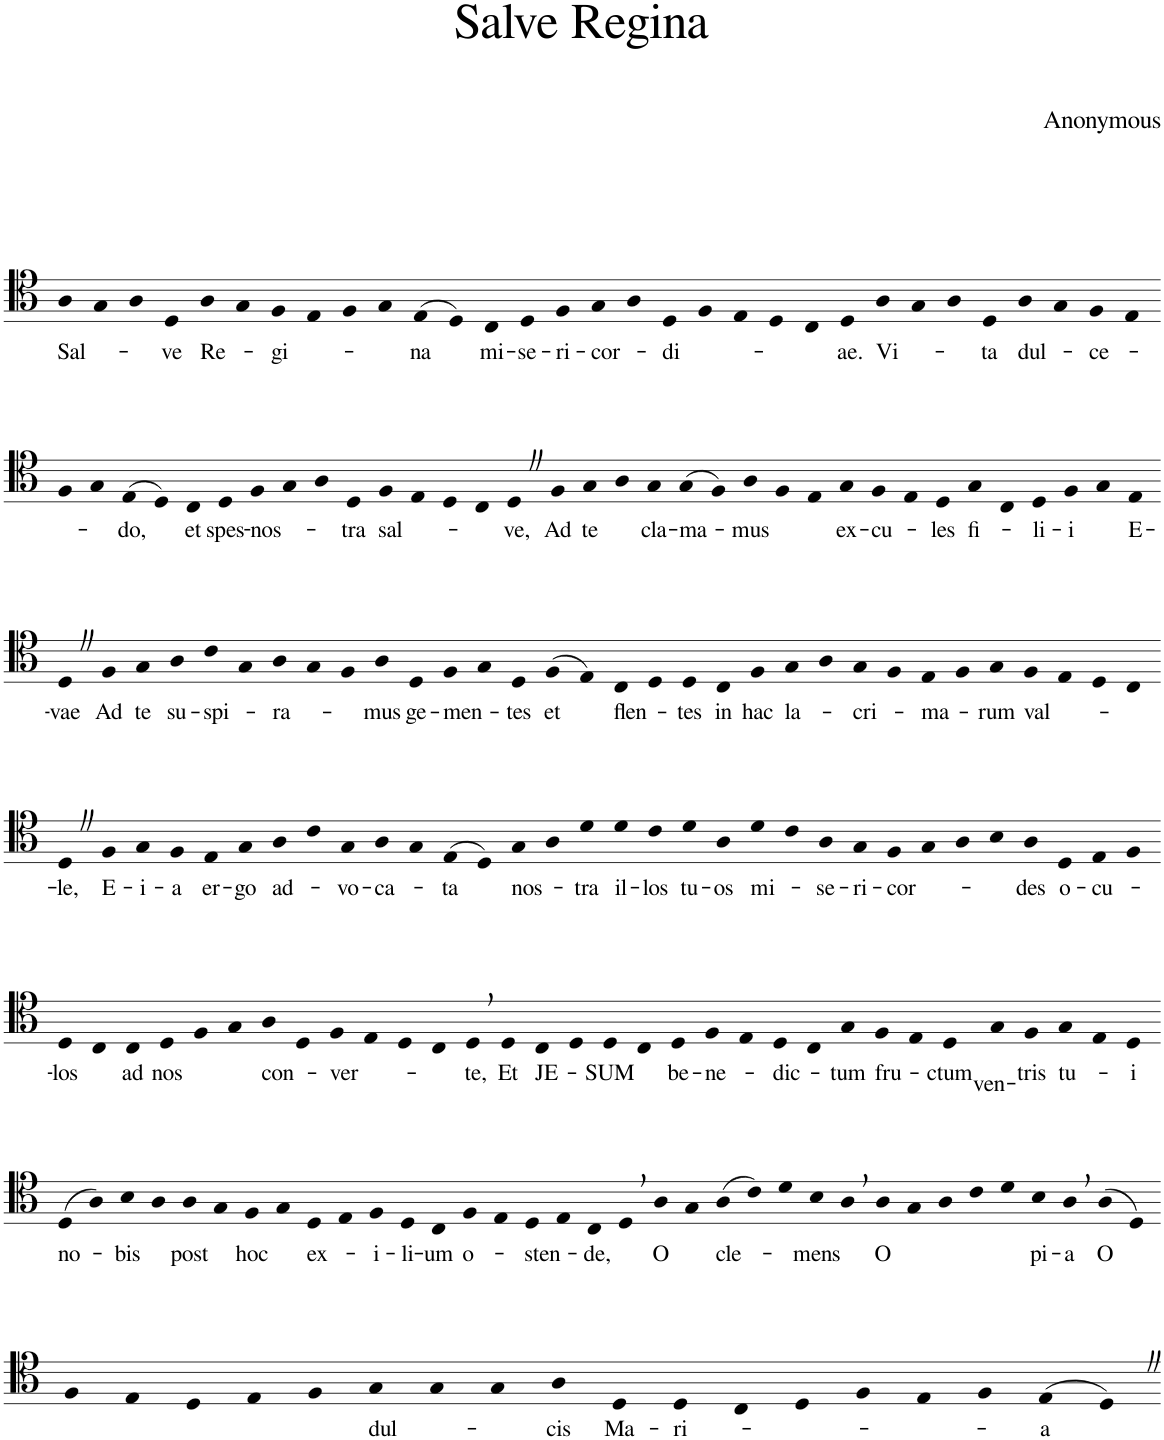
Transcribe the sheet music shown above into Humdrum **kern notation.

**kern	**text
*part1	*part1
*staff1	*staff1
*I"Piano	*
*I'Pno.	*
*clefC4	*
*k[]	*
*M63/4	*
=1	=1
!	!LO:LY:b
4A	Sal-
4G	.
4A	.
!	!LO:LY:b
4D	-ve
!	!LO:LY:b
4A	Re-
4G	.
!	!LO:LY:b
4F	-gi-
4E	.
4F	.
4G	.
!	!LO:LY:b
(4E	-na
4D)	.
!	!LO:LY:b
4C	mi-
!	!LO:LY:b
4D	-se-
!	!LO:LY:b
4F	-ri-
!	!LO:LY:b
4G	-cor-
4A	.
!	!LO:LY:b
4D	-di-
4F	.
4E	.
4D	.
4C	.
!	!LO:LY:b
4D	-ae.
!	!LO:LY:b
4A	Vi-
4G	.
4A	.
!	!LO:LY:b
4D	-ta
!	!LO:LY:b
4A	dul-
4G	.
!	!LO:LY:b
4F	-ce-
4E	.
!!LO:LB:g=z
=2-	=2-
4F	.
4G	.
!	!LO:LY:b
(4E	-do,
4D)	.
!	!LO:LY:b
4C	et
!	!LO:LY:b
4D	spes-
!	!LO:LY:b
4F	-nos-
4G	.
4A	.
!	!LO:LY:b
4D	-tra
!	!LO:LY:b
4F	sal-
4E	.
4D	.
4C	.
!	!LO:LY:b
4DZ	-ve,
!	!LO:LY:b
4F	Ad
!	!LO:LY:b
4G	te
4A	.
!	!LO:LY:b
4G	cla-
!	!LO:LY:b
(4G	-ma-
4F)	.
!	!LO:LY:b
4A	-mus
4F	.
4E	.
!	!LO:LY:b
4G	ex-
!	!LO:LY:b
4F	-cu-
4E	.
!	!LO:LY:b
4D	-les
!	!LO:LY:b
4G	fi-
4C	.
!	!LO:LY:b
4D	-li-
!	!LO:LY:b
4F	-i
4G	.
!	!LO:LY:b
4E	E-
!!LO:LB:g=z
=3-	=3-
!	!LO:LY:b
4DZ	-vae
!	!LO:LY:b
4F	Ad
!	!LO:LY:b
4G	te
!	!LO:LY:b
4A	su-
!	!LO:LY:b
4c	-spi-
4G	.
!	!LO:LY:b
4A	-ra-
4G	.
4F	.
!	!LO:LY:b
4A	-mus
!	!LO:LY:b
4D	ge-
!	!LO:LY:b
4F	-men-
4G	.
!	!LO:LY:b
4D	-tes
!	!LO:LY:b
(4F	et
4E)	.
!	!LO:LY:b
4C	flen-
4D	.
!	!LO:LY:b
4D	-tes
!	!LO:LY:b
4C	in
!	!LO:LY:b
4F	hac
!	!LO:LY:b
4G	la-
4A	.
!	!LO:LY:b
4G	-cri-
4F	.
!	!LO:LY:b
4E	-ma-
4F	.
!	!LO:LY:b
4G	-rum
!	!LO:LY:b
4F	val-
4E	.
4D	.
4C	.
!!LO:LB:g=z
=4-	=4-
!	!LO:LY:b
4DZ	-le,
!	!LO:LY:b
4F	E-
!	!LO:LY:b
4G	-i-
!	!LO:LY:b
4F	-a
!	!LO:LY:b
4E	er-
!	!LO:LY:b
4G	-go
!	!LO:LY:b
4A	ad-
4c	.
!	!LO:LY:b
4G	-vo-
!	!LO:LY:b
4A	-ca-
4G	.
!	!LO:LY:b
(4E	-ta
4D)	.
!	!LO:LY:b
4G	nos-
4A	.
!	!LO:LY:b
4d	-tra
!	!LO:LY:b
4d	il-
!	!LO:LY:b
4c	-los
!	!LO:LY:b
4d	tu-
!	!LO:LY:b
4A	-os
!	!LO:LY:b
4d	mi-
4c	.
!	!LO:LY:b
4A	-se-
!	!LO:LY:b
4G	-ri-
!	!LO:LY:b
4F	-cor-
4G	.
4A	.
4B	.
!	!LO:LY:b
4A	-des
!	!LO:LY:b
4D	o-
!	!LO:LY:b
4E	-cu-
4F	.
!!LO:LB:g=z
=5-	=5-
!	!LO:LY:b
4D	-los
4C	.
!	!LO:LY:b
4C	ad
!	!LO:LY:b
4D	nos
4F	.
4G	.
!	!LO:LY:b
4A	con-
4D	.
!	!LO:LY:b
4F	-ver-
4E	.
4D	.
4C	.
!	!LO:LY:b
4D,	-te,
!	!LO:LY:b
4D	Et
!	!LO:LY:b
4C	JE-
4D	.
!	!LO:LY:b
4D	-SUM
4C	.
!	!LO:LY:b
4D	be-
!	!LO:LY:b
4F	-ne-
4E	.
!	!LO:LY:b
4D	-dic-
4C	.
!	!LO:LY:b
4G	-tum
!	!LO:LY:b
4F	fru-
4E	.
!	!LO:LY:b
4D	-ctum
!	!LO:LY:b
4G	ven-
!	!LO:LY:b
4F	-tris
!	!LO:LY:b
4G	tu-
4E	.
!	!LO:LY:b
4D	-i
!!LO:LB:g=z
=6-	=6-
!	!LO:LY:b
(4D	no-
4A)	.
!	!LO:LY:b
4B	-bis
4A	.
!	!LO:LY:b
4A	post
4G	.
!	!LO:LY:b
4F	hoc
4G	.
!	!LO:LY:b
4D	ex-
4E	.
!	!LO:LY:b
4F	-i-
!	!LO:LY:b
4D	-li-
!	!LO:LY:b
4C	-um
!	!LO:LY:b
4F	o-
4E	.
!	!LO:LY:b
4D	-sten-
4E	.
!	!LO:LY:b
4C	-de,
4D,	.
!	!LO:LY:b
4A	O
4G	.
!	!LO:LY:b
(4A	cle-
4c)	.
4d	.
!	!LO:LY:b
4B	-mens
4A,	.
!	!LO:LY:b
4A	O
4G	.
4A	.
4c	.
4d	.
!	!LO:LY:b
4B	pi-
!	!LO:LY:b
4A,	-a
!	!LO:LY:b
(4A	O
4D)	.
!!LO:LB:g=z
=7-	=7-
4F	.
4E	.
4D	.
4E	.
4F	.
!	!LO:LY:b
4G	dul-
4G	.
4G	.
!	!LO:LY:b
4A	-cis
!	!LO:LY:b
4D	Ma-
!	!LO:LY:b
4D	-ri-
4C	.
4D	.
4F	.
4E	.
4F	.
!	!LO:LY:b
(4E	-a
4DZ)	.
=-	=-
*-	*-
